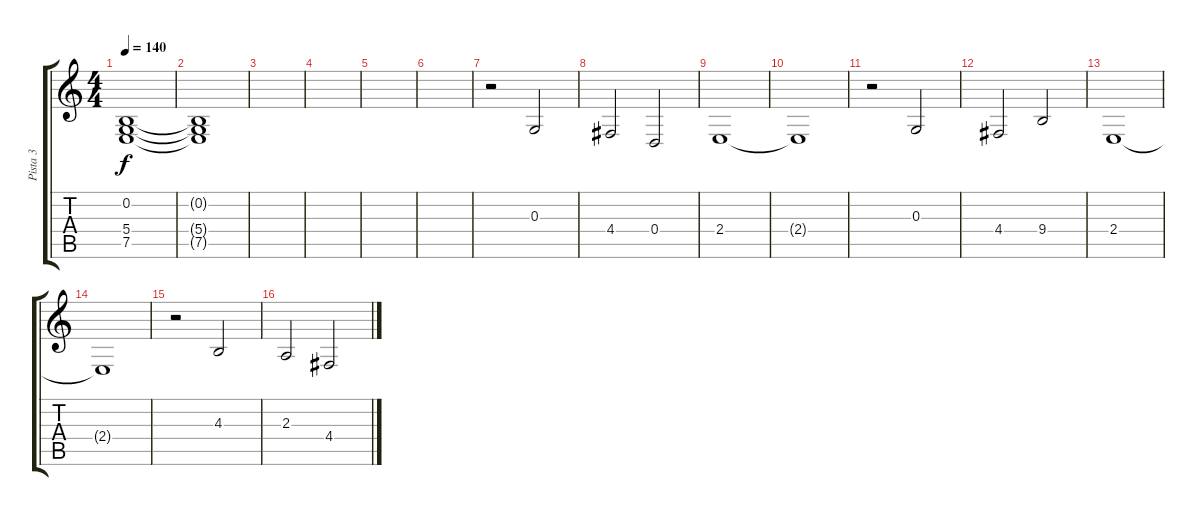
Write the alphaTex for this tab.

\track ("Pista 3" "Pista 3") {instrument lead2sawtooth}
\staff {score tabs}
\tuning (E4 B3 G3 D3 A2 E2) {hide}
\ts (4 4)
\tempo 140
\clef g2
\ks c
(0.2 5.4 7.5).1{dy f} |
(0.2{t} 5.4{t} 7.5{t}).1 |
|
|
|
|
r.2 0.3.2 |
4.4.2 0.4.2 |
2.4.1 |
2.4{t}.1 |
r.2 0.3.2 |
4.4.2 9.4.2 |
2.4.1 |
2.4{t}.1 |
r.2 4.3.2 |
2.3.2 4.4.2
